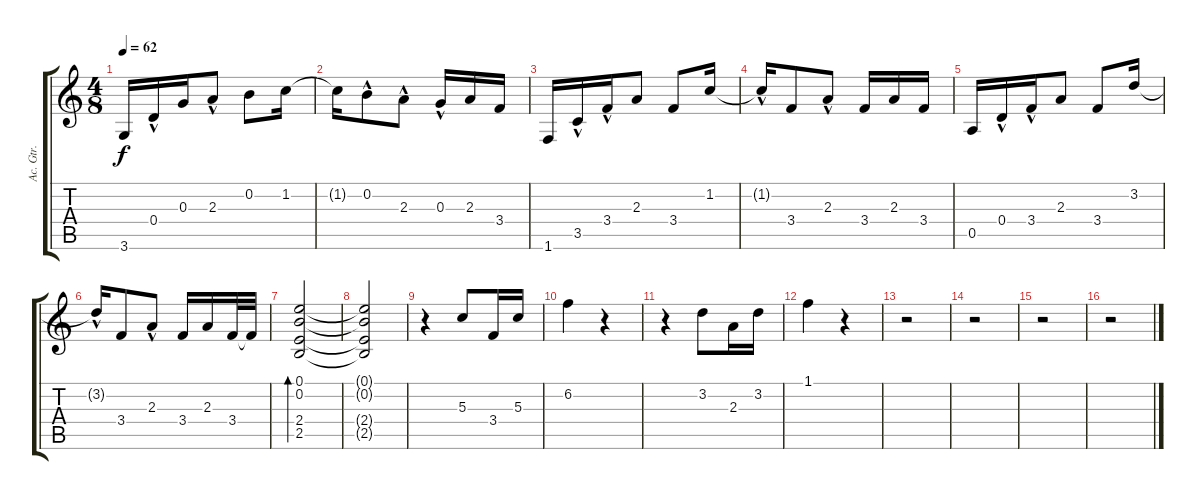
\track ("Ac. Gtr." "Ac. Gtr.") {instrument acousticguitarsteel}
\staff {score tabs}
\tuning (E4 B3 G3 D3 A2 E2) {hide}
\ts (4 8)
\tempo 62
\clef g2
\ks c
3.6.16{dy f} 0.4{hac}.16 0.3.16 2.3{hac}.8 0.2.8 1.2.16 |
1.2{t}.16 0.2{hac}.8 2.3{hac}.8 0.3{hac}.16 2.3.16 3.4.16 |
1.6.16 3.5{hac}.16 3.4{hac}.16 2.3.8 3.4.8 1.2.16 |
1.2{hac t}.16 3.4.8 2.3{hac}.8 3.4.16 2.3.16 3.4.16 |
0.5.16 0.4{hac}.16 3.4{hac}.16 2.3.8 3.4.8 3.2.16 |
3.2{hac t}.16 3.4.8 2.3{hac}.8 3.4.16 2.3.16 3.4.32 3.4{t}.32 |
(0.1 0.2 2.4 2.5).2{bd 60} |
(0.1{t} 0.2{t} 2.4{t} 2.5{t}).2 |
r.4 5.3.8 3.4.16 5.3.16 |
6.2.4 r.4 |
r.4 3.2.8 2.3.16 3.2.16 |
1.1.4 r.4 |
r.2 |
r.2 |
r.2 |
r.2
